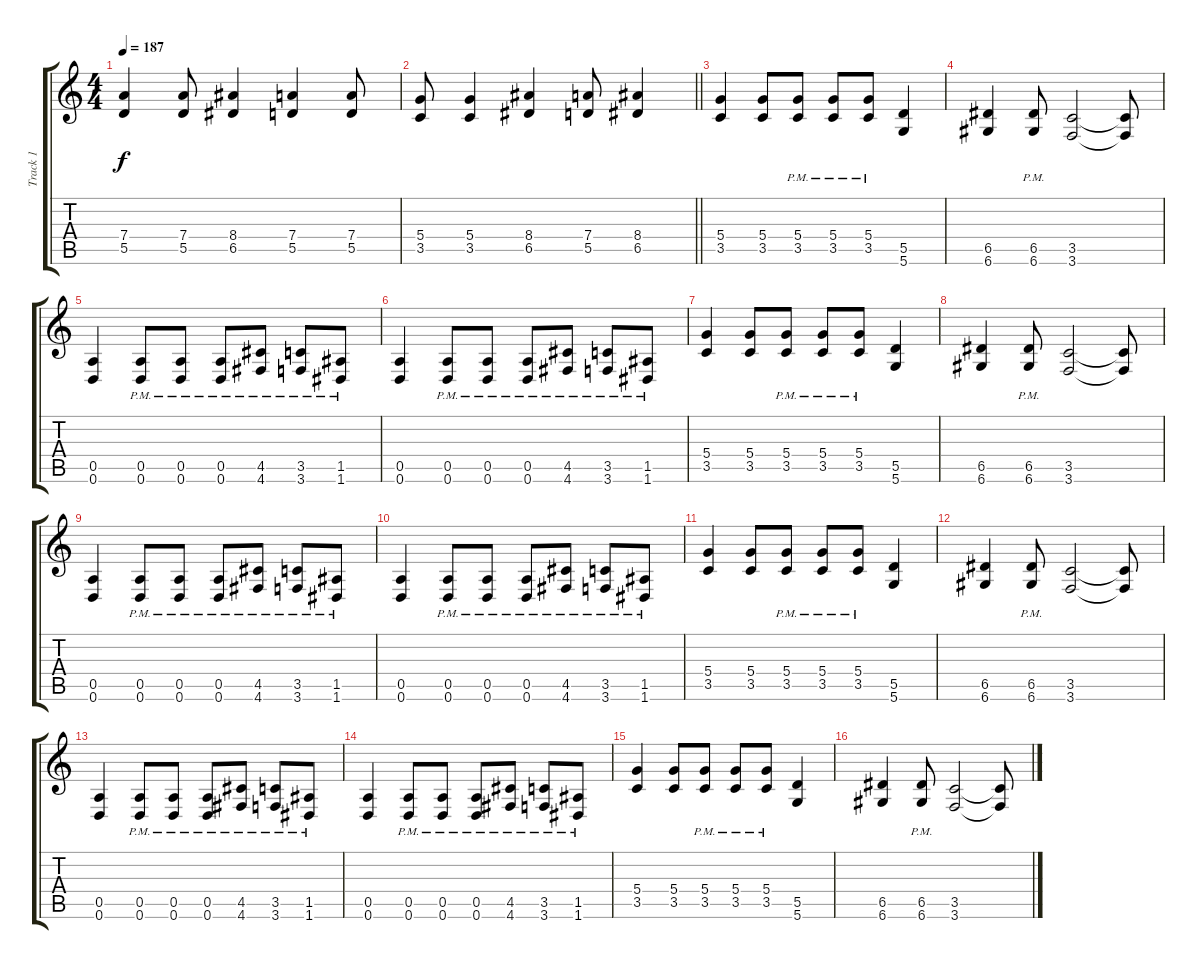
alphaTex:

\track ("Track 1" "Track 1") {instrument distortionguitar}
\staff {score tabs}
\tuning (E4 B3 G3 D3 A2 D2) {hide}
\ts (4 4)
\tempo 187
\clef g2
\ks c
(7.4 5.5).4{dy f} (7.4 5.5).8 (8.4 6.5).4 (7.4 5.5).4 (7.4 5.5).8 |
\barLineRight lightlight
(5.4 3.5).8 (5.4 3.5).4 (8.4 6.5).4 (7.4 5.5).8 (8.4 6.5).4 |
\section ("" "")
(5.4 3.5).4 (5.4 3.5).8 (5.4{pm} 3.5{pm}).8 (5.4{pm} 3.5{pm}).8 (5.4{pm} 3.5{pm}).8 (5.5 5.6).4 |
(6.5 6.6).4 (6.5{pm} 6.6{pm}).8 (3.5 3.6).2 (3.5{t} 3.6{t}).8 |
(0.5 0.6).4 (0.5{pm} 0.6{pm}).8 (0.5{pm} 0.6{pm}).8 (0.5{pm} 0.6{pm}).8 (4.5{pm} 4.6{pm}).8 (3.5{pm} 3.6{pm}).8 (1.5{pm} 1.6{pm}).8 |
(0.5 0.6).4 (0.5{pm} 0.6{pm}).8 (0.5{pm} 0.6{pm}).8 (0.5{pm} 0.6{pm}).8 (4.5{pm} 4.6{pm}).8 (3.5{pm} 3.6{pm}).8 (1.5{pm} 1.6{pm}).8 |
(5.4 3.5).4 (5.4 3.5).8 (5.4{pm} 3.5{pm}).8 (5.4{pm} 3.5{pm}).8 (5.4{pm} 3.5{pm}).8 (5.5 5.6).4 |
(6.5 6.6).4 (6.5{pm} 6.6{pm}).8 (3.5 3.6).2 (3.5{t} 3.6{t}).8 |
(0.5 0.6).4 (0.5{pm} 0.6{pm}).8 (0.5{pm} 0.6{pm}).8 (0.5{pm} 0.6{pm}).8 (4.5{pm} 4.6{pm}).8 (3.5{pm} 3.6{pm}).8 (1.5{pm} 1.6{pm}).8 |
(0.5 0.6).4 (0.5{pm} 0.6{pm}).8 (0.5{pm} 0.6{pm}).8 (0.5{pm} 0.6{pm}).8 (4.5{pm} 4.6{pm}).8 (3.5{pm} 3.6{pm}).8 (1.5{pm} 1.6{pm}).8 |
(5.4 3.5).4 (5.4 3.5).8 (5.4{pm} 3.5{pm}).8 (5.4{pm} 3.5{pm}).8 (5.4{pm} 3.5{pm}).8 (5.5 5.6).4 |
(6.5 6.6).4 (6.5{pm} 6.6{pm}).8 (3.5 3.6).2 (3.5{t} 3.6{t}).8 |
(0.5 0.6).4 (0.5{pm} 0.6{pm}).8 (0.5{pm} 0.6{pm}).8 (0.5{pm} 0.6{pm}).8 (4.5{pm} 4.6{pm}).8 (3.5{pm} 3.6{pm}).8 (1.5{pm} 1.6{pm}).8 |
(0.5 0.6).4 (0.5{pm} 0.6{pm}).8 (0.5{pm} 0.6{pm}).8 (0.5{pm} 0.6{pm}).8 (4.5{pm} 4.6{pm}).8 (3.5{pm} 3.6{pm}).8 (1.5{pm} 1.6{pm}).8 |
(5.4 3.5).4 (5.4 3.5).8 (5.4{pm} 3.5{pm}).8 (5.4{pm} 3.5{pm}).8 (5.4{pm} 3.5{pm}).8 (5.5 5.6).4 |
(6.5 6.6).4 (6.5{pm} 6.6{pm}).8 (3.5 3.6).2 (3.5{t} 3.6{t}).8
